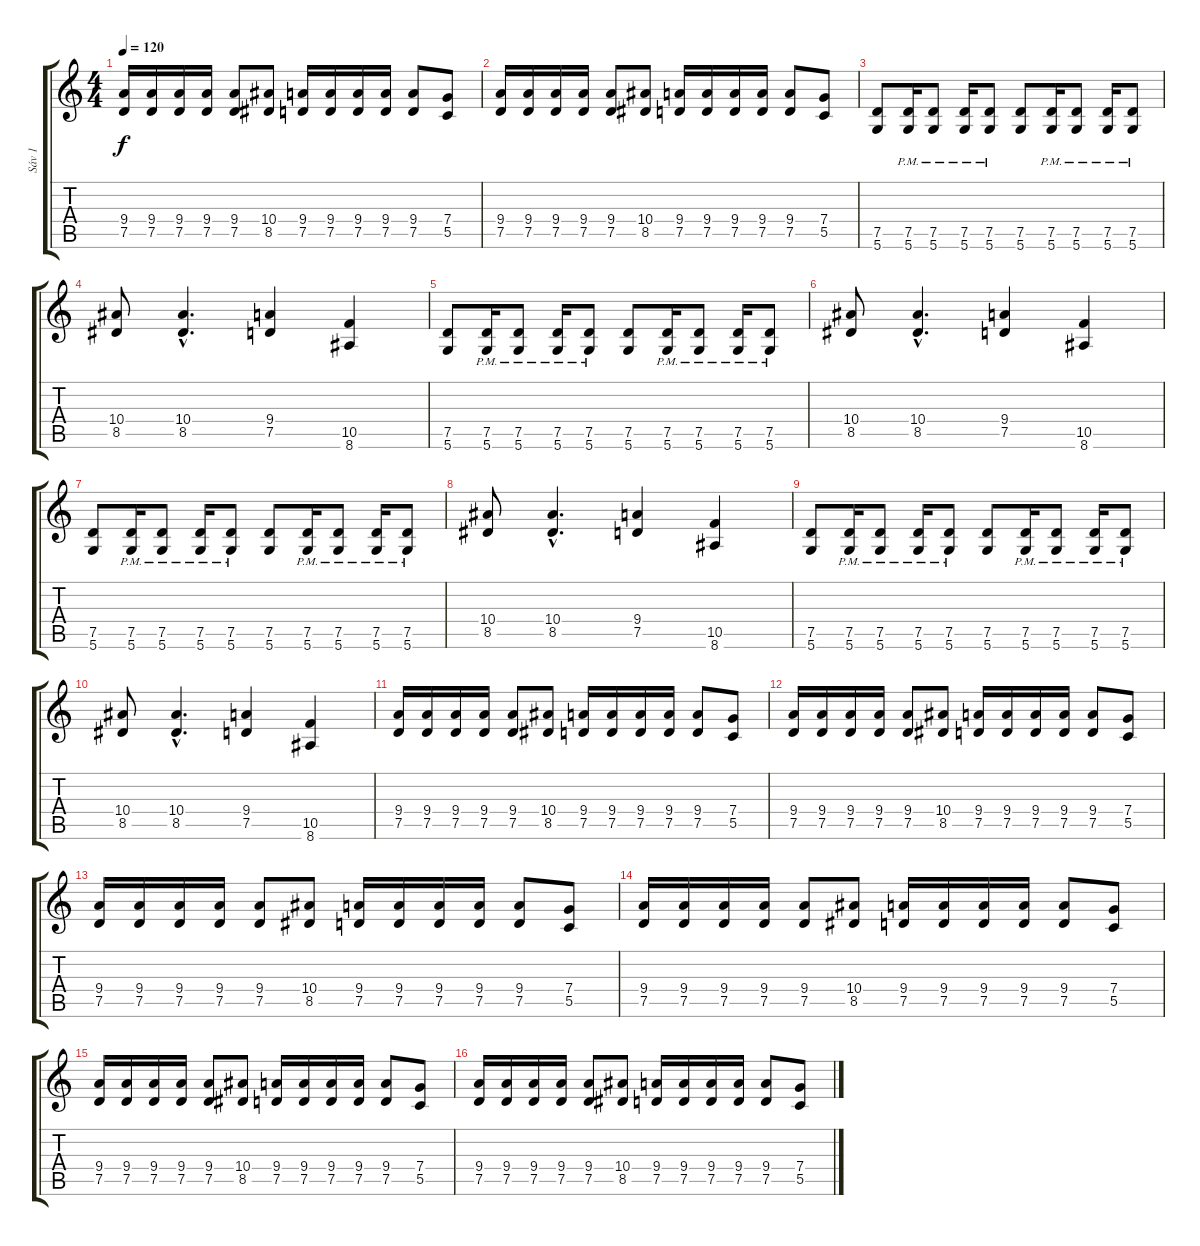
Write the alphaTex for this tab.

\track ("Sáv 1" "Sáv 1") {instrument distortionguitar}
\staff {score tabs}
\tuning (D4 A3 F3 C3 G2 D2) {hide}
\ts (4 4)
\tempo 120
\clef g2
\ks c
(9.4 7.5).16{dy f} (9.4 7.5).16 (9.4 7.5).16 (9.4 7.5).16 (9.4 7.5).8 (10.4 8.5).8 (9.4 7.5).16 (9.4 7.5).16 (9.4 7.5).16 (9.4 7.5).16 (9.4 7.5).8 (7.4 5.5).8 |
(9.4 7.5).16 (9.4 7.5).16 (9.4 7.5).16 (9.4 7.5).16 (9.4 7.5).8 (10.4 8.5).8 (9.4 7.5).16 (9.4 7.5).16 (9.4 7.5).16 (9.4 7.5).16 (9.4 7.5).8 (7.4 5.5).8 |
(7.5 5.6).8 (7.5{pm} 5.6{pm}).16 (7.5{pm} 5.6{pm}).8 (7.5{pm} 5.6{pm}).16 (7.5{pm} 5.6{pm}).8 (7.5 5.6).8 (7.5{pm} 5.6{pm}).16 (7.5{pm} 5.6{pm}).8 (7.5{pm} 5.6{pm}).16 (7.5{pm} 5.6{pm}).8 |
(10.4 8.5).8 (10.4{hac} 8.5{hac}).4{d} (9.4 7.5).4 (10.5 8.6).4 |
(7.5 5.6).8 (7.5{pm} 5.6{pm}).16 (7.5{pm} 5.6{pm}).8 (7.5{pm} 5.6{pm}).16 (7.5{pm} 5.6{pm}).8 (7.5 5.6).8 (7.5{pm} 5.6{pm}).16 (7.5{pm} 5.6{pm}).8 (7.5{pm} 5.6{pm}).16 (7.5{pm} 5.6{pm}).8 |
(10.4 8.5).8 (10.4{hac} 8.5{hac}).4{d} (9.4 7.5).4 (10.5 8.6).4 |
(7.5 5.6).8 (7.5{pm} 5.6{pm}).16 (7.5{pm} 5.6{pm}).8 (7.5{pm} 5.6{pm}).16 (7.5{pm} 5.6{pm}).8 (7.5 5.6).8 (7.5{pm} 5.6{pm}).16 (7.5{pm} 5.6{pm}).8 (7.5{pm} 5.6{pm}).16 (7.5{pm} 5.6{pm}).8 |
(10.4 8.5).8 (10.4{hac} 8.5{hac}).4{d} (9.4 7.5).4 (10.5 8.6).4 |
(7.5 5.6).8 (7.5{pm} 5.6{pm}).16 (7.5{pm} 5.6{pm}).8 (7.5{pm} 5.6{pm}).16 (7.5{pm} 5.6{pm}).8 (7.5 5.6).8 (7.5{pm} 5.6{pm}).16 (7.5{pm} 5.6{pm}).8 (7.5{pm} 5.6{pm}).16 (7.5{pm} 5.6{pm}).8 |
(10.4 8.5).8 (10.4{hac} 8.5{hac}).4{d} (9.4 7.5).4 (10.5 8.6).4 |
(9.4 7.5).16 (9.4 7.5).16 (9.4 7.5).16 (9.4 7.5).16 (9.4 7.5).8 (10.4 8.5).8 (9.4 7.5).16 (9.4 7.5).16 (9.4 7.5).16 (9.4 7.5).16 (9.4 7.5).8 (7.4 5.5).8 |
(9.4 7.5).16 (9.4 7.5).16 (9.4 7.5).16 (9.4 7.5).16 (9.4 7.5).8 (10.4 8.5).8 (9.4 7.5).16 (9.4 7.5).16 (9.4 7.5).16 (9.4 7.5).16 (9.4 7.5).8 (7.4 5.5).8 |
(9.4 7.5).16 (9.4 7.5).16 (9.4 7.5).16 (9.4 7.5).16 (9.4 7.5).8 (10.4 8.5).8 (9.4 7.5).16 (9.4 7.5).16 (9.4 7.5).16 (9.4 7.5).16 (9.4 7.5).8 (7.4 5.5).8 |
(9.4 7.5).16 (9.4 7.5).16 (9.4 7.5).16 (9.4 7.5).16 (9.4 7.5).8 (10.4 8.5).8 (9.4 7.5).16 (9.4 7.5).16 (9.4 7.5).16 (9.4 7.5).16 (9.4 7.5).8 (7.4 5.5).8 |
(9.4 7.5).16 (9.4 7.5).16 (9.4 7.5).16 (9.4 7.5).16 (9.4 7.5).8 (10.4 8.5).8 (9.4 7.5).16 (9.4 7.5).16 (9.4 7.5).16 (9.4 7.5).16 (9.4 7.5).8 (7.4 5.5).8 |
(9.4 7.5).16 (9.4 7.5).16 (9.4 7.5).16 (9.4 7.5).16 (9.4 7.5).8 (10.4 8.5).8 (9.4 7.5).16 (9.4 7.5).16 (9.4 7.5).16 (9.4 7.5).16 (9.4 7.5).8 (7.4 5.5).8
